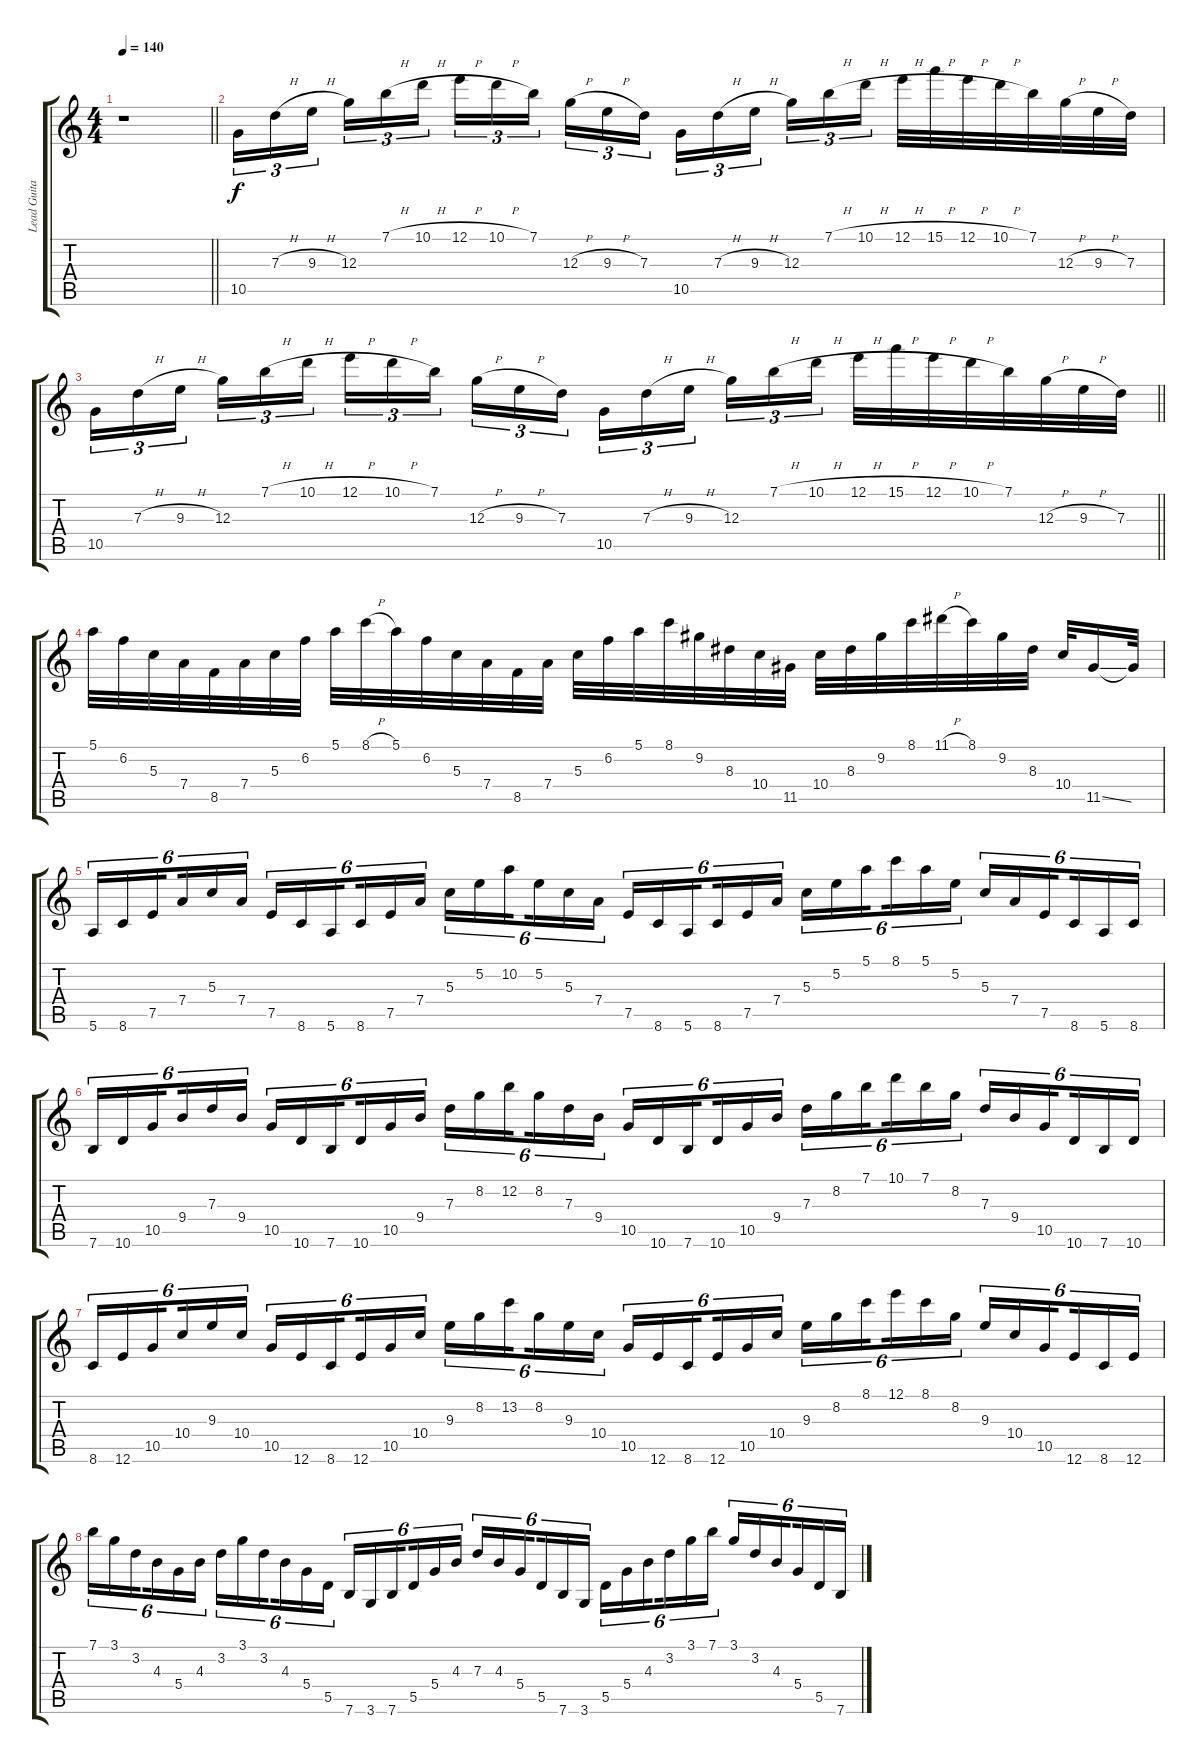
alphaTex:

\track ("Lead Guitarist(Aashik)" "Lead Guita") {instrument distortionguitar}
\staff {score tabs}
\tuning (E4 B3 G3 D3 A2 E2) {hide}
\ts (4 4)
\tempo 140
\clef g2
\barLineRight lightlight
\ks c
r.1{dy f} |
10.5.16{tu (3 2)} 7.3{h}.16{tu (3 2)} 9.3{h}.16{tu (3 2) beam splitsecondary} 12.3.16{tu (3 2)} 7.1{h}.16{tu (3 2)} 10.1{h}.16{tu (3 2)} 12.1{h}.16{tu (3 2)} 10.1{h}.16{tu (3 2)} 7.1.16{tu (3 2) beam splitsecondary} 12.3{h}.16{tu (3 2)} 9.3{h}.16{tu (3 2)} 7.3.16{tu (3 2)} 10.5.16{tu (3 2)} 7.3{h}.16{tu (3 2)} 9.3{h}.16{tu (3 2) beam splitsecondary} 12.3.16{tu (3 2)} 7.1{h}.16{tu (3 2)} 10.1{h}.16{tu (3 2)} 12.1{h}.32 15.1{h}.32 12.1{h}.32 10.1{h}.32 7.1.32 12.3{h}.32 9.3{h}.32 7.3.32 |
\barLineRight lightlight
10.5.16{tu (3 2)} 7.3{h}.16{tu (3 2)} 9.3{h}.16{tu (3 2) beam splitsecondary} 12.3.16{tu (3 2)} 7.1{h}.16{tu (3 2)} 10.1{h}.16{tu (3 2)} 12.1{h}.16{tu (3 2)} 10.1{h}.16{tu (3 2)} 7.1.16{tu (3 2) beam splitsecondary} 12.3{h}.16{tu (3 2)} 9.3{h}.16{tu (3 2)} 7.3.16{tu (3 2)} 10.5.16{tu (3 2)} 7.3{h}.16{tu (3 2)} 9.3{h}.16{tu (3 2) beam splitsecondary} 12.3.16{tu (3 2)} 7.1{h}.16{tu (3 2)} 10.1{h}.16{tu (3 2)} 12.1{h}.32 15.1{h}.32 12.1{h}.32 10.1{h}.32 7.1.32 12.3{h}.32 9.3{h}.32 7.3.32 |
5.1.32 6.2.32 5.3.32 7.4.32 8.5.32 7.4.32 5.3.32 6.2.32 5.1.32 8.1{h}.32 5.1.32 6.2.32 5.3.32 7.4.32 8.5.32 7.4.32 5.3.32 6.2.32 5.1.32 8.1.32 9.2.32 8.3.32 10.4.32 11.5.32 10.4.32 8.3.32 9.2.32 8.1.32 11.1{h}.32 8.1.32 9.2.32 8.3.32 10.4.32 11.5{ss}.16 11.5{t}.32 |
5.6.16{tu (6 4)} 8.6.16{tu (6 4)} 7.5.16{tu (6 4) beam splitsecondary} 7.4.16{tu (6 4)} 5.3.16{tu (6 4)} 7.4.16{tu (6 4)} 7.5.16{tu (6 4)} 8.6.16{tu (6 4)} 5.6.16{tu (6 4) beam splitsecondary} 8.6.16{tu (6 4)} 7.5.16{tu (6 4)} 7.4.16{tu (6 4)} 5.3.16{tu (6 4)} 5.2.16{tu (6 4)} 10.2.16{tu (6 4) beam splitsecondary} 5.2.16{tu (6 4)} 5.3.16{tu (6 4)} 7.4.16{tu (6 4)} 7.5.16{tu (6 4)} 8.6.16{tu (6 4)} 5.6.16{tu (6 4) beam splitsecondary} 8.6.16{tu (6 4)} 7.5.16{tu (6 4)} 7.4.16{tu (6 4)} 5.3.16{tu (6 4)} 5.2.16{tu (6 4)} 5.1.16{tu (6 4) beam splitsecondary} 8.1.16{tu (6 4)} 5.1.16{tu (6 4)} 5.2.16{tu (6 4)} 5.3.16{tu (6 4)} 7.4.16{tu (6 4)} 7.5.16{tu (6 4) beam splitsecondary} 8.6.16{tu (6 4)} 5.6.16{tu (6 4)} 8.6.16{tu (6 4)} |
7.6.16{tu (6 4)} 10.6.16{tu (6 4)} 10.5.16{tu (6 4) beam splitsecondary} 9.4.16{tu (6 4)} 7.3.16{tu (6 4)} 9.4.16{tu (6 4)} 10.5.16{tu (6 4)} 10.6.16{tu (6 4)} 7.6.16{tu (6 4) beam splitsecondary} 10.6.16{tu (6 4)} 10.5.16{tu (6 4)} 9.4.16{tu (6 4)} 7.3.16{tu (6 4)} 8.2.16{tu (6 4)} 12.2.16{tu (6 4) beam splitsecondary} 8.2.16{tu (6 4)} 7.3.16{tu (6 4)} 9.4.16{tu (6 4)} 10.5.16{tu (6 4)} 10.6.16{tu (6 4)} 7.6.16{tu (6 4) beam splitsecondary} 10.6.16{tu (6 4)} 10.5.16{tu (6 4)} 9.4.16{tu (6 4)} 7.3.16{tu (6 4)} 8.2.16{tu (6 4)} 7.1.16{tu (6 4) beam splitsecondary} 10.1.16{tu (6 4)} 7.1.16{tu (6 4)} 8.2.16{tu (6 4)} 7.3.16{tu (6 4)} 9.4.16{tu (6 4)} 10.5.16{tu (6 4) beam splitsecondary} 10.6.16{tu (6 4)} 7.6.16{tu (6 4)} 10.6.16{tu (6 4)} |
8.6.16{tu (6 4)} 12.6.16{tu (6 4)} 10.5.16{tu (6 4) beam splitsecondary} 10.4.16{tu (6 4)} 9.3.16{tu (6 4)} 10.4.16{tu (6 4)} 10.5.16{tu (6 4)} 12.6.16{tu (6 4)} 8.6.16{tu (6 4) beam splitsecondary} 12.6.16{tu (6 4)} 10.5.16{tu (6 4)} 10.4.16{tu (6 4)} 9.3.16{tu (6 4)} 8.2.16{tu (6 4)} 13.2.16{tu (6 4) beam splitsecondary} 8.2.16{tu (6 4)} 9.3.16{tu (6 4)} 10.4.16{tu (6 4)} 10.5.16{tu (6 4)} 12.6.16{tu (6 4)} 8.6.16{tu (6 4) beam splitsecondary} 12.6.16{tu (6 4)} 10.5.16{tu (6 4)} 10.4.16{tu (6 4)} 9.3.16{tu (6 4)} 8.2.16{tu (6 4)} 8.1.16{tu (6 4) beam splitsecondary} 12.1.16{tu (6 4)} 8.1.16{tu (6 4)} 8.2.16{tu (6 4)} 9.3.16{tu (6 4)} 10.4.16{tu (6 4)} 10.5.16{tu (6 4) beam splitsecondary} 12.6.16{tu (6 4)} 8.6.16{tu (6 4)} 12.6.16{tu (6 4)} |
7.1.16{tu (6 4)} 3.1.16{tu (6 4)} 3.2.16{tu (6 4) beam splitsecondary} 4.3.16{tu (6 4)} 5.4.16{tu (6 4)} 4.3.16{tu (6 4)} 3.2.16{tu (6 4)} 3.1.16{tu (6 4)} 3.2.16{tu (6 4) beam splitsecondary} 4.3.16{tu (6 4)} 5.4.16{tu (6 4)} 5.5.16{tu (6 4)} 7.6.16{tu (6 4)} 3.6.16{tu (6 4)} 7.6.16{tu (6 4) beam splitsecondary} 5.5.16{tu (6 4)} 5.4.16{tu (6 4)} 4.3.16{tu (6 4)} 7.3.16{tu (6 4)} 4.3.16{tu (6 4)} 5.4.16{tu (6 4) beam splitsecondary} 5.5.16{tu (6 4)} 7.6.16{tu (6 4)} 3.6.16{tu (6 4)} 5.5.16{tu (6 4)} 5.4.16{tu (6 4)} 4.3.16{tu (6 4) beam splitsecondary} 3.2.16{tu (6 4)} 3.1.16{tu (6 4)} 7.1.16{tu (6 4)} 3.1.16{tu (6 4)} 3.2.16{tu (6 4)} 4.3.16{tu (6 4) beam splitsecondary} 5.4.16{tu (6 4)} 5.5.16{tu (6 4)} 7.6.16{tu (6 4)}
